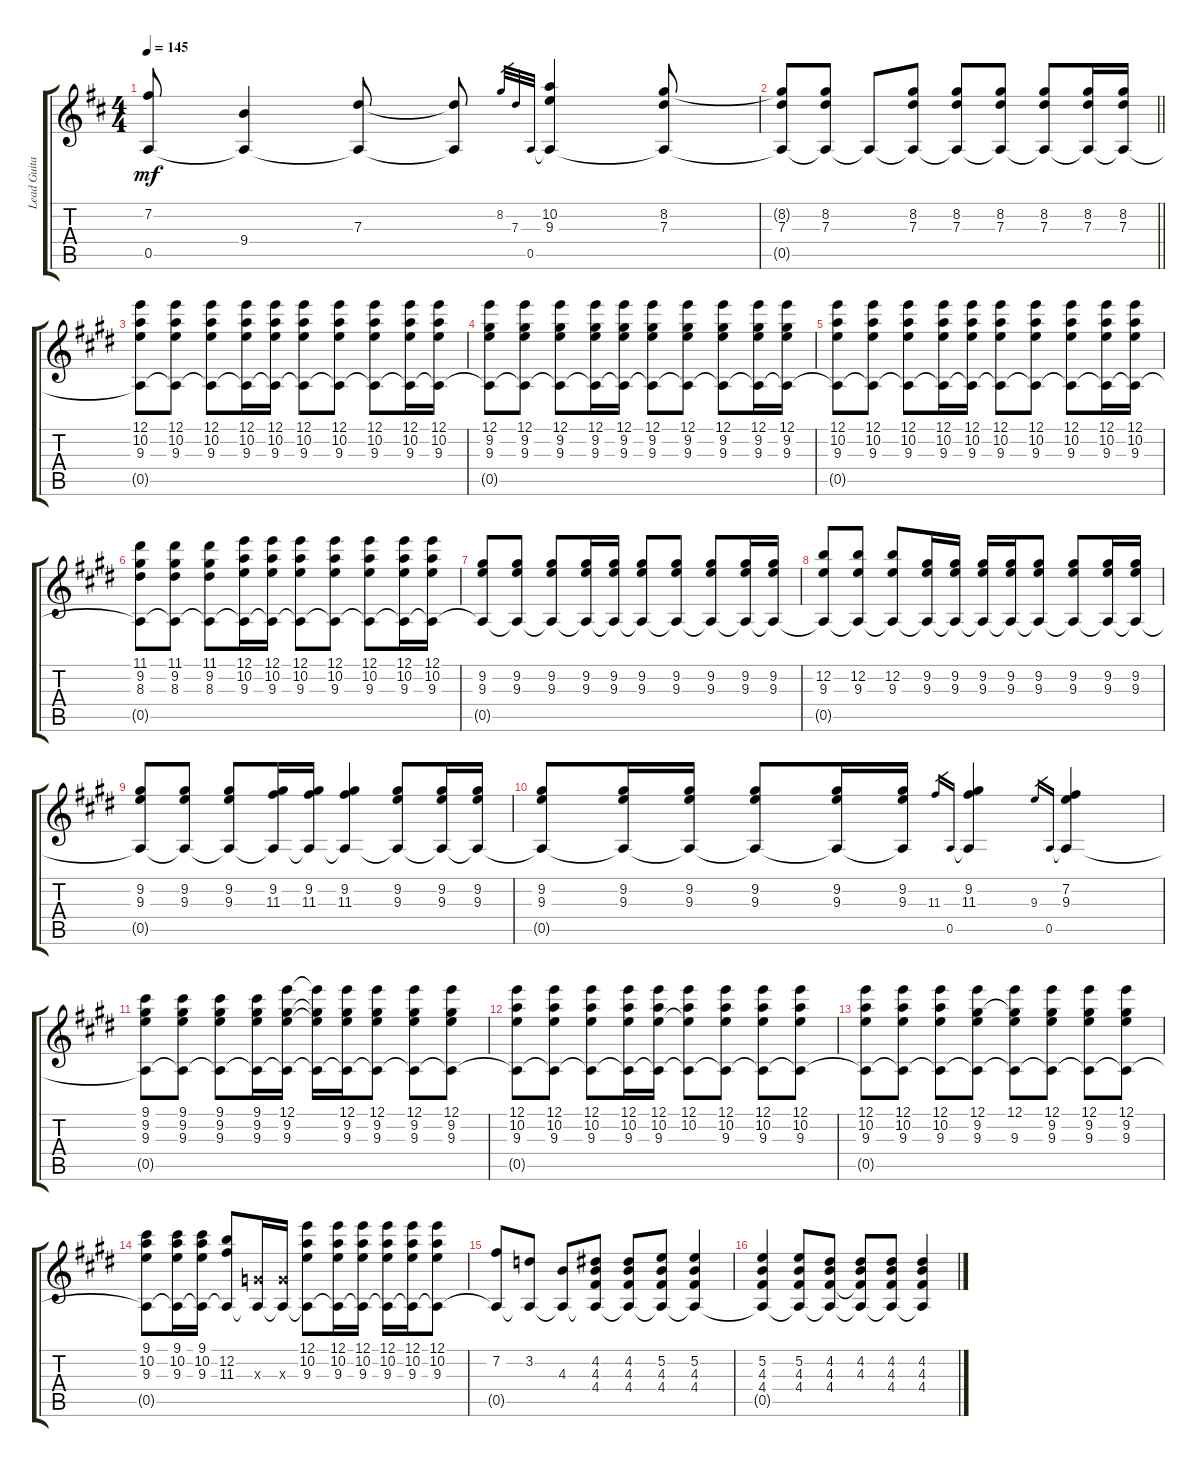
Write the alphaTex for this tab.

\track ("Lead Guitar" "Lead Guita") {instrument electricguitarclean}
\staff {score tabs}
\tuning (E4 B3 G3 D3 A2 E2) {hide}
\ts (4 4)
\tempo 145
\clef g2
\ks d
(7.2 0.5{t}).8{dy mf} (9.4 0.5{t}).4 (7.3 0.5{t}).8 (7.3{t} 0.5{t}).8 8.2.32{gr} 7.3.32{gr} 0.5.32{gr} (10.2 9.3 0.5{t}).4 (8.2 7.3 0.5{t}).8 |
\barLineRight lightlight
(8.2{t} 7.3 0.5{t}).8 (8.2 7.3 0.5{t}).8 0.5{t}.8 (8.2 7.3 0.5{t}).8 (8.2 7.3 0.5{t}).8 (8.2 7.3 0.5{t}).8 (8.2 7.3 0.5{t}).8 (8.2 7.3 0.5{t}).16 (8.2 7.3 0.5{t}).16 |
\ks e
(12.1 10.2 9.3 0.5{t}).8 (12.1 10.2 9.3 0.5{t}).8 (12.1 10.2 9.3 0.5{t}).8 (12.1 10.2 9.3 0.5{t}).16 (12.1 10.2 9.3 0.5{t}).16 (12.1 10.2 9.3 0.5{t}).8 (12.1 10.2 9.3 0.5{t}).8 (12.1 10.2 9.3 0.5{t}).8 (12.1 10.2 9.3 0.5{t}).16 (12.1 10.2 9.3 0.5{t}).16 |
(12.1 9.2 9.3 0.5{t}).8 (12.1 9.2 9.3 0.5{t}).8 (12.1 9.2 9.3 0.5{t}).8 (12.1 9.2 9.3 0.5{t}).16 (12.1 9.2 9.3 0.5{t}).16 (12.1 9.2 9.3 0.5{t}).8 (12.1 9.2 9.3 0.5{t}).8 (12.1 9.2 9.3 0.5{t}).8 (12.1 9.2 9.3 0.5{t}).16 (12.1 9.2 9.3 0.5{t}).16 |
(12.1 10.2 9.3 0.5{t}).8 (12.1 10.2 9.3 0.5{t}).8 (12.1 10.2 9.3 0.5{t}).8 (12.1 10.2 9.3 0.5{t}).16 (12.1 10.2 9.3 0.5{t}).16 (12.1 10.2 9.3 0.5{t}).8 (12.1 10.2 9.3 0.5{t}).8 (12.1 10.2 9.3 0.5{t}).8 (12.1 10.2 9.3 0.5{t}).16 (12.1 10.2 9.3 0.5{t}).16 |
(11.1 9.2 8.3 0.5{t}).8 (11.1 9.2 8.3 0.5{t}).8 (11.1 9.2 8.3 0.5{t}).8 (12.1 10.2 9.3 0.5{t}).16 (12.1 10.2 9.3 0.5{t}).16 (12.1 10.2 9.3 0.5{t}).8 (12.1 10.2 9.3 0.5{t}).8 (12.1 10.2 9.3 0.5{t}).8 (12.1 10.2 9.3 0.5{t}).16 (12.1 10.2 9.3 0.5{t}).16 |
(9.2 9.3 0.5{t}).8 (9.2 9.3 0.5{t}).8 (9.2 9.3 0.5{t}).8 (9.2 9.3 0.5{t}).16 (9.2 9.3 0.5{t}).16 (9.2 9.3 0.5{t}).8 (9.2 9.3 0.5{t}).8 (9.2 9.3 0.5{t}).8 (9.2 9.3 0.5{t}).16 (9.2 9.3 0.5{t}).16 |
(12.2 9.3 0.5{t}).8 (12.2 9.3 0.5{t}).8 (12.2 9.3 0.5{t}).8 (9.2 9.3 0.5{t}).16 (9.2 9.3 0.5{t}).16 (9.2 9.3 0.5{t}).16 (9.2 9.3 0.5{t}).16 (9.2 9.3 0.5{t}).8 (9.2 9.3 0.5{t}).8 (9.2 9.3 0.5{t}).16 (9.2 9.3 0.5{t}).16 |
(9.2 9.3 0.5{t}).8 (9.2 9.3 0.5{t}).8 (9.2 9.3 0.5{t}).8 (9.2 11.3 0.5{t}).16 (9.2 11.3 0.5{t}).16 (9.2 11.3 0.5{t}).4 (9.2 9.3 0.5{t}).8 (9.2 9.3 0.5{t}).16 (9.2 9.3 0.5{t}).16 |
(9.2 9.3 0.5{t}).8 (9.2 9.3 0.5{t}).16 (9.2 9.3 0.5{t}).16 (9.2 9.3 0.5{t}).8 (9.2 9.3 0.5{t}).16 (9.2 9.3 0.5{t}).16 11.3.16{gr} 0.5.16{gr} (9.2 11.3 0.5{t}).4 9.3.16{gr} 0.5.16{gr} (7.2 9.3 0.5{t}).4 |
(9.1 9.2 9.3 0.5{t}).8 (9.1 9.2 9.3 0.5{t}).8 (9.1 9.2 9.3 0.5{t}).8 (9.1 9.2 9.3 0.5{t}).16 (12.1 9.2 9.3 0.5{t}).16 (12.1{t} 9.2{t} 9.3{t} 0.5{t}).16 (12.1 9.2 9.3 0.5{t}).16 (12.1 9.2 9.3 0.5{t}).8 (12.1 9.2 9.3 0.5{t}).8 (12.1 9.2 9.3 0.5{t}).8 |
(12.1 10.2 9.3 0.5{t}).8 (12.1 10.2 9.3 0.5{t}).8 (12.1 10.2 9.3 0.5{t}).8 (12.1 10.2 9.3 0.5{t}).16 (12.1 10.2 9.3 0.5{t}).16 (12.1 10.2 9.3{t} 0.5{t}).8 (12.1 10.2 9.3 0.5{t}).8 (12.1 10.2 9.3 0.5{t}).8 (12.1 10.2 9.3 0.5{t}).8 |
(12.1 10.2 9.3 0.5{t}).8 (12.1 10.2 9.3 0.5{t}).8 (12.1 10.2 9.3 0.5{t}).8 (12.1 9.2 9.3 0.5{t}).8 (12.1 9.2{t} 9.3 0.5{t}).8 (12.1 9.2 9.3 0.5{t}).8 (12.1 9.2 9.3 0.5{t}).8 (12.1 9.2 9.3 0.5{t}).8 |
(9.1 10.2 9.3 0.5{t}).8 (9.1 10.2 9.3 0.5{t}).16 (9.1 10.2 9.3 0.5{t}).16 (12.2 11.3 0.5{t}).8 (0.3{x} 0.5{t}).16 (0.3{x} 0.5{t}).16 (12.1 10.2 9.3 0.5{t}).8 (12.1 10.2 9.3 0.5{t}).16 (12.1 10.2 9.3 0.5{t}).16 (12.1 10.2 9.3 0.5{t}).16 (12.1 10.2 9.3 0.5{t}).16 (12.1 10.2 9.3 0.5{t}).8 |
(7.2 0.5{t}).8 (3.2 0.5{t}).8 (4.3 0.5{t}).8 (4.2 4.3 4.4 0.5{t}).8 (4.2 4.3 4.4 0.5{t}).8 (5.2 4.3 4.4 0.5{t}).8 (5.2 4.3 4.4 0.5{t}).4 |
(5.2 4.3 4.4 0.5{t}).4 (5.2 4.3 4.4 0.5{t}).8 (4.2 4.3 4.4 0.5{t}).8 (4.2 4.3 4.4{t} 0.5{t}).8 (4.2 4.3 4.4 0.5{t}).8 (4.2 4.3 4.4 0.5{t}).4
